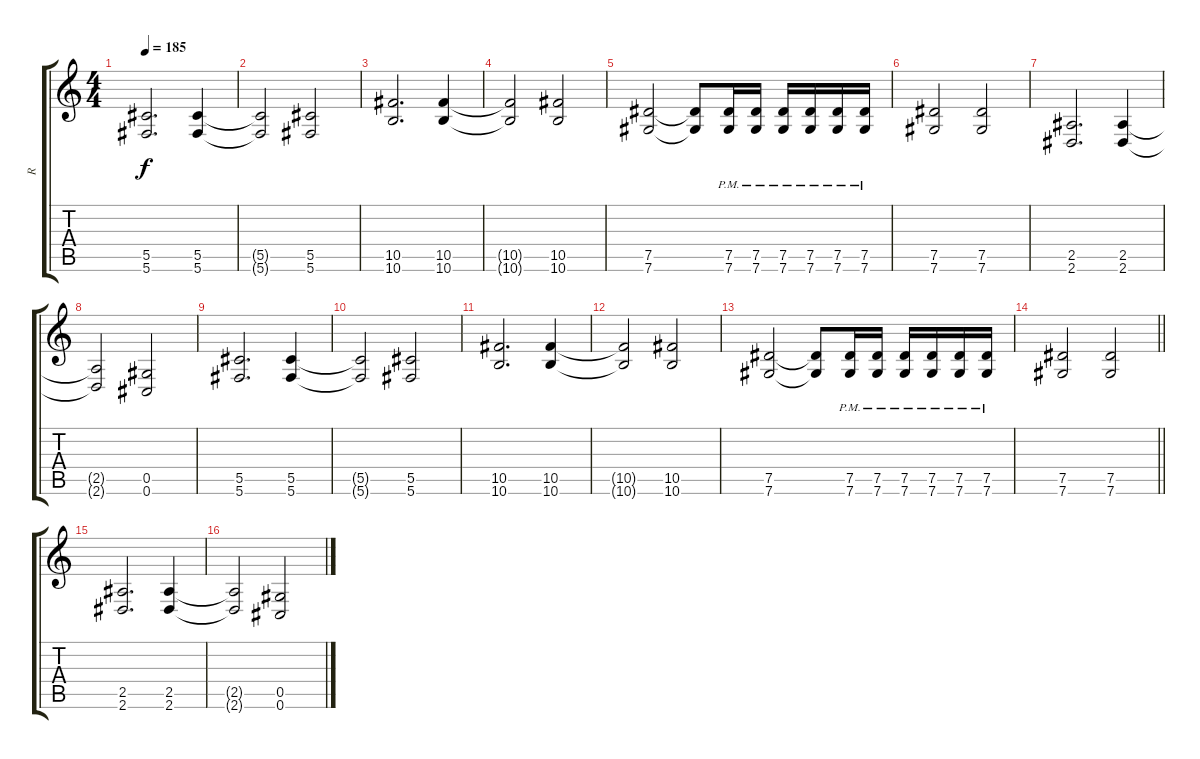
\track ("R" "R") {instrument distortionguitar}
\staff {score tabs}
\tuning (Eb4 Bb3 Gb3 Db3 Ab2 Db2) {hide}
\ts (4 4)
\tempo 185
\clef g2
\ks c
(5.5 5.6).2{d dy f} (5.5 5.6).4 |
(5.5{t} 5.6{t}).2 (5.5 5.6).2 |
(10.5 10.6).2{d} (10.5 10.6).4 |
(10.5{t} 10.6{t}).2 (10.5 10.6).2 |
(7.5 7.6).2 (7.5{t} 7.6{t}).8 (7.5{pm} 7.6{pm}).16 (7.5{pm} 7.6{pm}).16 (7.5{pm} 7.6{pm}).16 (7.5{pm} 7.6{pm}).16 (7.5{pm} 7.6{pm}).16 (7.5{pm} 7.6{pm}).16 |
(7.5 7.6).2 (7.5 7.6).2 |
(2.5 2.6).2{d} (2.5 2.6).4 |
(2.5{t} 2.6{t}).2 (0.5 0.6).2 |
(5.5 5.6).2{d} (5.5 5.6).4 |
(5.5{t} 5.6{t}).2 (5.5 5.6).2 |
(10.5 10.6).2{d} (10.5 10.6).4 |
(10.5{t} 10.6{t}).2 (10.5 10.6).2 |
(7.5 7.6).2 (7.5{t} 7.6{t}).8 (7.5{pm} 7.6{pm}).16 (7.5{pm} 7.6{pm}).16 (7.5{pm} 7.6{pm}).16 (7.5{pm} 7.6{pm}).16 (7.5{pm} 7.6{pm}).16 (7.5{pm} 7.6{pm}).16 |
\barLineRight lightlight
(7.5 7.6).2 (7.5 7.6).2 |
(2.5 2.6).2{d} (2.5 2.6).4 |
(2.5{t} 2.6{t}).2 (0.5 0.6).2
